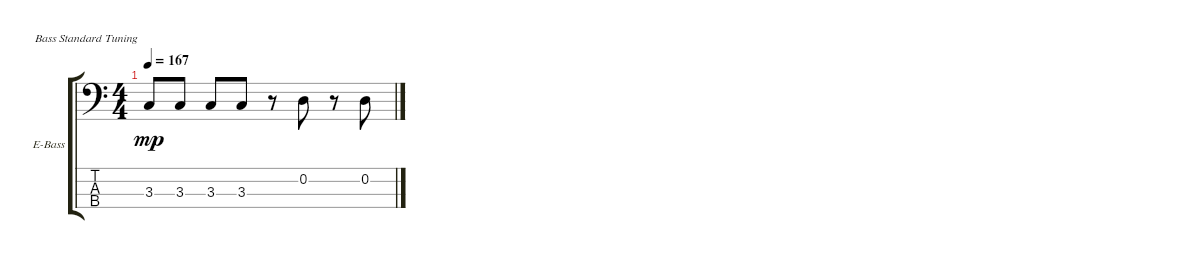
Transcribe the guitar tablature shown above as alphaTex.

\bracketExtendMode groupsimilarinstruments
\firstSystemTrackNameOrientation horizontal
\otherSystemsTrackNameOrientation horizontal
\track ("Bass" "E-Bass") {instrument slapbass2}
\staff {score tabs}
\tuning (G2 D2 A1 E1)
\ts (4 4)
\tempo 167
\clef f4
\ks c
3.3.8{dy mp} 3.3.8 3.3.8 3.3.8 r.8 0.2.8 r.8 0.2.8
